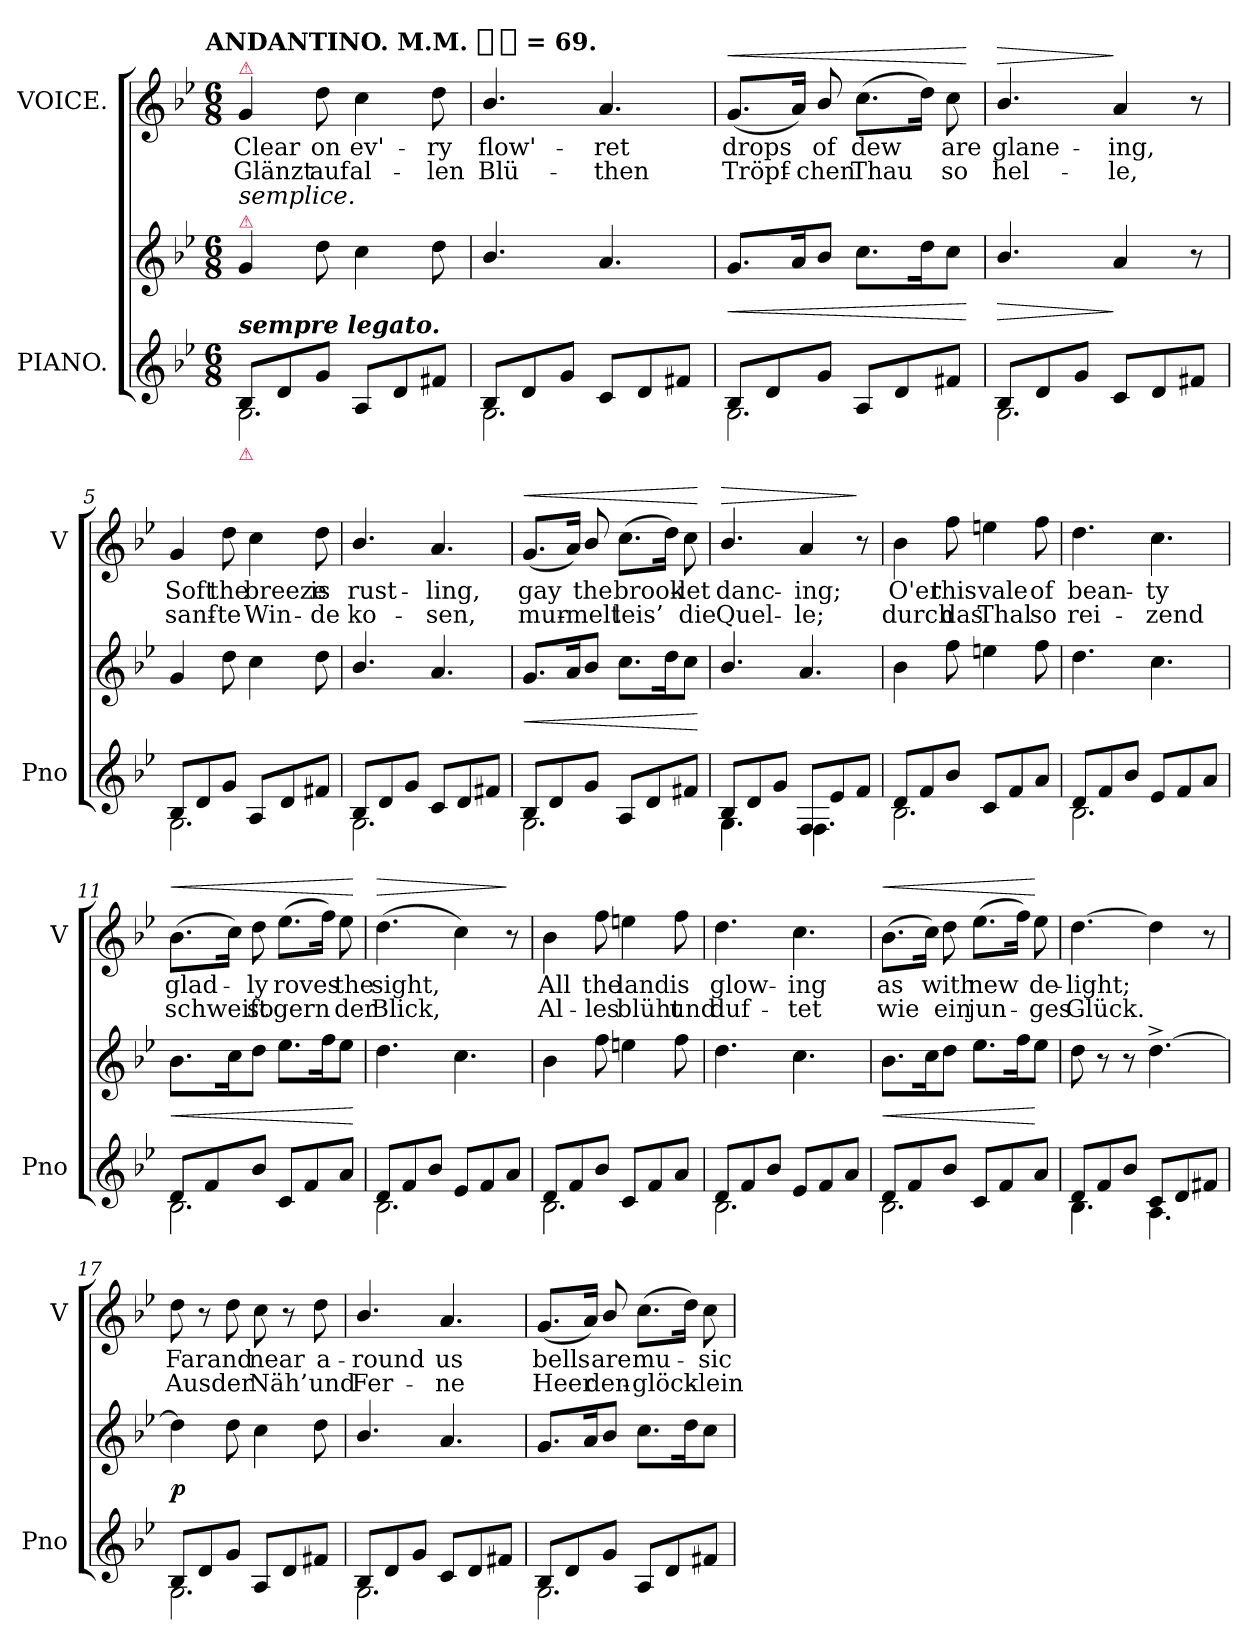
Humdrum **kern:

**kern	**kern	**dynam	**kern	**text	**text	**dynam
*part2	*part2	*part2	*part1	*part1	*part1	*part1
*staff3	*staff2	*staff2/3	*staff1	*staff1	*staff1	*staff1
*I"PIANO.	*	*	*I"VOICE.	*	*	*
*I'Pno	*	*	*I'V	*	*	*
*clefG2	*clefG2	*	*clefG2	*	*	*
*k[b-e-]	*k[b-e-]	*	*k[b-e-]	*	*	*
*g:	*g:	*	*g:	*	*	*
!!LO:TX:omd:t=ANDANTINO. M.M. [quarter-dot] = 69.
*M6/8	*M6/8	*	*M6/8	*	*	*
*MM104	*MM104	*	*MM104	*	*	*
=1	=1	=1	=1	=1	=1	=1
*^	*	*	*	*	*	*
!	!	!	!	!LO:TX:a:color=crimson:t=⚠	!	!	!
!	!	!LO:TX:a:color=crimson:t=⚠	!	!	!	!	!
!	!	!LO:TX:a:i:t=semplice.	!	!	!	!	!
!LO:TX:b:color=crimson:t=⚠	!	!	!	!	!	!	!
!LO:TX:a:Bi:t=sempre legato.	!	!	!	!	!	!	!
8B-L	2.G	4g	.	4g	Clear	Glänzt	.
8d	.	.	.	.	.	.	.
8gJ	.	8dd	.	8dd	on	auf	.
8AL	.	4cc	.	4cc	ev'-	al-	.
8d	.	.	.	.	.	.	.
8f#XJ	.	8dd	.	8dd	-ry	-len	.
=2	=2	=2	=2	=2	=2	=2	=2
8B-L	2.G	4.b-/	.	4.b-/	flow'-	Blü-	.
8d	.	.	.	.	.	.	.
8gJ	.	.	.	.	.	.	.
8cL	.	4.a	.	4.a	-ret	-then	.
8d	.	.	.	.	.	.	.
8f#XJ	.	.	.	.	.	.	.
=3	=3	=3	=3	=3	=3	=3	=3
!	!	!	!	!	!	!	!LO:HP:a
8B-L	2.G	8.gL	<	(<8.gL	drops	Tröpf-	<
8d	.	.	.	.	.	.	.
.	.	16aK	.	16aJk)	.	.	.
8gJ	.	8b-J	.	8b-/	of	-chen	.
8AL	.	8.ccL	.	(>8.ccL	dew	Thau	.
8d	.	.	.	.	.	.	.
.	.	16ddK	.	16ddJk)	.	.	.
8f#XJ	.	8ccJ	.	8cc	are	so	.
*v	*v	*	*	*	*	*	*
.	.	[	.	.	.	[
=4	=4	=4	=4	=4	=4	=4
*^	*	*	*	*	*	*
!	!	!	!	!	!	!	!LO:HP:a
8B-L	2.G	4.b-/	>	4.b-/	glane-	hel-	>
8d	.	.	.	.	.	.	.
8gJ	.	.	.	.	.	.	.
8cL	.	4a	]	4a	-ing,	-le,	]
8d	.	.	.	.	.	.	.
8f#XJ	.	8r	.	8r	.	.	.
=5	=5	=5	=5	=5	=5	=5	=5
8B-L	2.G	4g	.	4g	Soft	sanf-	.
8d	.	.	.	.	.	.	.
8gJ	.	8dd	.	8dd	the	-te	.
8AL	.	4cc	.	4cc	breeze	Win-	.
8d	.	.	.	.	.	.	.
8f#XJ	.	8dd	.	8dd	is	-de	.
=6	=6	=6	=6	=6	=6	=6	=6
8B-L	2.G	4.b-/	.	4.b-/	rust-	ko-	.
8d	.	.	.	.	.	.	.
8gJ	.	.	.	.	.	.	.
8cL	.	4.a	.	4.a	-ling,	-sen,	.
8d	.	.	.	.	.	.	.
8f#XJ	.	.	.	.	.	.	.
=7	=7	=7	=7	=7	=7	=7	=7
!	!	!	!	!	!	!	!LO:HP:a
8B-L	2.G	8.gL	<	(<8.gL	gay	mur-	<
8d	.	.	.	.	.	.	.
.	.	16aK	.	16aJk)	.	.	.
8gJ	.	8b-J	.	8b-/	the	-melt	.
8AL	.	8.ccL	.	(>8.ccL	brook-	leis’	.
8d	.	.	.	.	.	.	.
.	.	16ddK	.	16ddJk)	.	.	.
8f#XJ	.	8ccJ	.	8cc	-let	die	.
*v	*v	*	*	*	*	*	*
.	.	[	.	.	.	[
=8	=8	=8	=8	=8	=8	=8
*^	*	*	*	*	*	*
!	!	!	!	!	!	!	!LO:HP:a
8B-L	4.G	4.b-/	.	4.b-/	danc-	Quel-	>
8d	.	.	.	.	.	.	.
8gJ	.	.	.	.	.	.	.
8FL	4.F	4.a	.	4a	-ing;	-le;	.
8e-	.	.	.	.	.	.	.
8fJ	.	.	.	8r	.	.	]
=9	=9	=9	=9	=9	=9	=9	=9
8dL	2.B-	4b-	.	4b-	O'er	durch	.
8f	.	.	.	.	.	.	.
8b-J	.	8ff	.	8ff	this	das	.
8cL	.	4een	.	4een	vale	Thal	.
8f	.	.	.	.	.	.	.
8aJ	.	8ff	.	8ff	of	so	.
=10	=10	=10	=10	=10	=10	=10	=10
8dL	2.B-	4.dd	.	4.dd	bean-	rei-	.
8f	.	.	.	.	.	.	.
8b-J	.	.	.	.	.	.	.
8e-L	.	4.cc	.	4.cc	-ty	-zend	.
8f	.	.	.	.	.	.	.
8aJ	.	.	.	.	.	.	.
=11	=11	=11	=11	=11	=11	=11	=11
!	!	!	!	!	!	!	!LO:HP:a
8dL	2.B-	8.b-L	<	(>8.b-L	glad-	schweift	<
8f	.	.	.	.	.	.	.
.	.	16ccK	.	16ccJk)	.	.	.
8b-J	.	8ddJ	.	8dd	-ly	so	.
8cL	.	8.ee-L	.	(>8.ee-L	roves	gern	.
8f	.	.	.	.	.	.	.
.	.	16ffK	.	16ffJk)	.	.	.
8aJ	.	8ee-J	.	8ee-	the	der	.
*v	*v	*	*	*	*	*	*
.	.	[	.	.	.	[
=12	=12	=12	=12	=12	=12	=12
*^	*	*	*	*	*	*
!	!	!	!	!	!	!	!LO:HP:a
8dL	2.B-	4.dd	.	(>4.dd	sight,	Blick,	>
8f	.	.	.	.	.	.	.
8b-J	.	.	.	.	.	.	.
8e-L	.	4.cc	.	4cc)	.	.	.
8f	.	.	.	.	.	.	.
8aJ	.	.	.	8r	.	.	]
=13	=13	=13	=13	=13	=13	=13	=13
8dL	2.B-	4b-	.	4b-	All	Al-	.
8f	.	.	.	.	.	.	.
8b-J	.	8ff	.	8ff	the	-les	.
8cL	.	4een	.	4een	land	blüht	.
8f	.	.	.	.	.	.	.
8aJ	.	8ff	.	8ff	is	und	.
=14	=14	=14	=14	=14	=14	=14	=14
8dL	2.B-	4.dd	.	4.dd	glow-	duf-	.
8f	.	.	.	.	.	.	.
8b-J	.	.	.	.	.	.	.
8e-L	.	4.cc	.	4.cc	-ing	-tet	.
8f	.	.	.	.	.	.	.
8aJ	.	.	.	.	.	.	.
=15	=15	=15	=15	=15	=15	=15	=15
!	!	!	!	!	!	!	!LO:HP:a
8dL	2.B-	8.b-L	<	(>8.b-L	as	wie	<
8f	.	.	.	.	.	.	.
.	.	16ccK	.	16ccJk)	.	.	.
8b-J	.	8ddJ	.	8dd	with	ein	.
8cL	.	8.ee-L	.	(>8.ee-L	new	jun-	.
8f	.	.	.	.	.	.	.
.	.	16ffK	.	16ffJk)	.	.	.
8aJ	.	8ee-J	[	8ee-	de-	-ges	[
=16	=16	=16	=16	=16	=16	=16	=16
8dL	4.B-	8dd	.	[4.dd	-light;	Glück.	.
8f	.	8r	.	.	.	.	.
8b-J	.	8r	.	.	.	.	.
8cL	4.A	[4.dd^<	.	4dd]	.	.	.
8d	.	.	.	.	.	.	.
8f#XJ	.	.	.	8r	.	.	.
=17	=17	=17	=17	=17	=17	=17	=17
8B-L	2.G	4dd]	p	8dd	Far	Aus	.
8d	.	.	.	8r	.	.	.
8gJ	.	8dd	.	8dd	and	der	.
8AL	.	4cc	.	8cc	near	Näh’	.
8d	.	.	.	8r	.	.	.
8f#XJ	.	8dd	.	8dd	a-	und	.
=18	=18	=18	=18	=18	=18	=18	=18
8B-L	2.G	4.b-/	.	4.b-/	-round	Fer-	.
8d	.	.	.	.	.	.	.
8gJ	.	.	.	.	.	.	.
8cL	.	4.a	.	4.a	us	-ne	.
8d	.	.	.	.	.	.	.
8f#XJ	.	.	.	.	.	.	.
=19	=19	=19	=19	=19	=19	=19	=19
8B-L	2.G	8.gL	.	(<8.gL	bells	Heer	.
8d	.	.	.	.	.	.	.
.	.	16aK	.	16aJk)	.	.	.
8gJ	.	8b-J	.	8b-/	are	den-	.
8AL	.	8.ccL	.	(>8.ccL	mu-	-glöck-	.
8d	.	.	.	.	.	.	.
.	.	16ddK	.	16ddJk)	.	.	.
8f#XJ	.	8ccJ	.	8cc	-sic	-lein	.
*v	*v	*	*	*	*	*	*
=	=	=	=	=	=	=
*-	*-	*-	*-	*-	*-	*-
